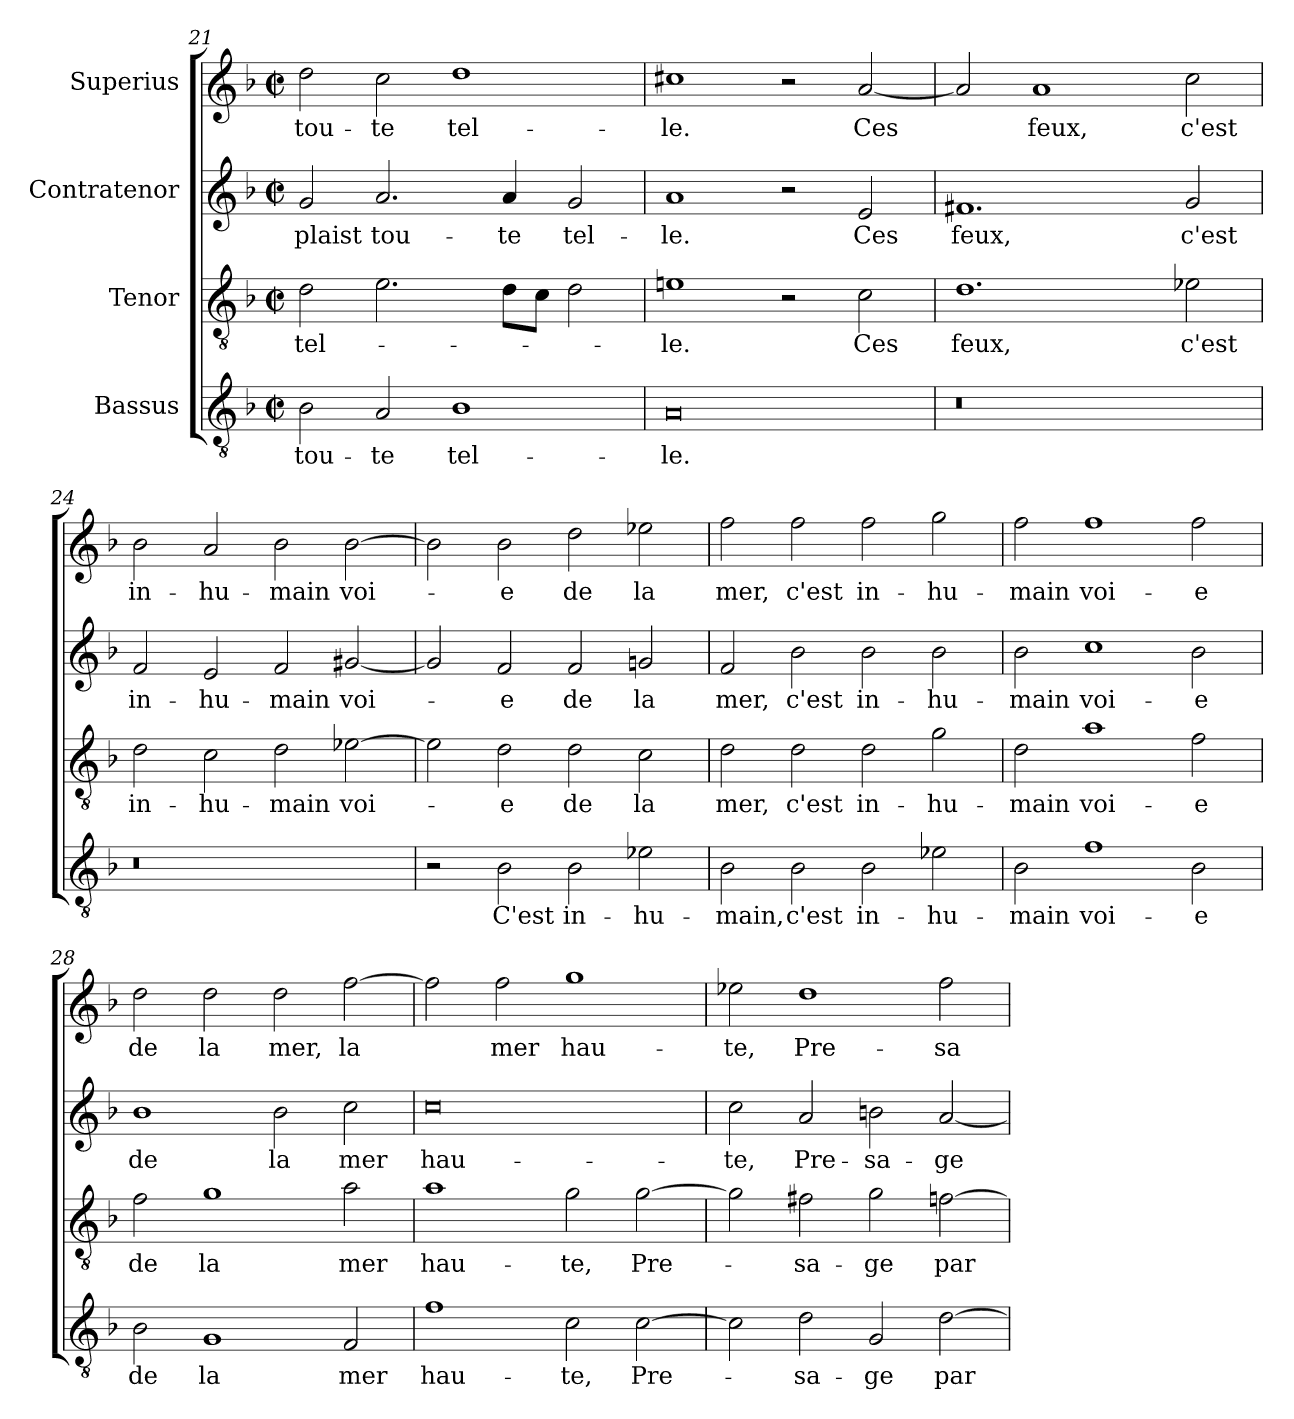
**kern	**text	**kern	**text	**kern	**text	**kern	**text
*part4	*part4	*part3	*part3	*part2	*part2	*part1	*part1
*staff4	*staff4	*staff3	*staff3	*staff2	*staff2	*staff1	*staff1
*I"Bassus	*	*I"Tenor	*	*I"Contratenor	*	*I"Superius	*
*clefGv2	*	*clefGv2	*	*clefG2	*	*clefG2	*
*k[b-]	*	*k[b-]	*	*k[b-]	*	*k[b-]	*
*F:	*	*F:	*	*F:	*	*F:	*
*M2/2	*	*M2/2	*	*M2/2	*	*M2/2	*
*met(c|)	*	*met(c|)	*	*met(c|)	*	*met(c|)	*
=21	=21	=21	=21	=21	=21	=21	=21
2B-\	tou-	2d\	tel-	2g/	plaist	2dd\	tou-
2A/	-te	2.e\	.	2.a/	tou-	2cc\	-te
1B-\	tel-	.	.	.	.	1dd\	tel-
.	.	8d\L	.	4a/	-te	.	.
.	.	8c\J	.	.	.	.	.
.	.	2d\	.	2g/	tel-	.	.
=22	=22	=22	=22	=22	=22	=22	=22
0A/	-le.	1en\	-le.	1a/	-le.	1cc#X\	-le.
.	.	2r	.	2r	.	2r	.
.	.	2c\	Ces	2e/	Ces	[2a/	Ces
=23	=23	=23	=23	=23	=23	=23	=23
!LO:N:vis=0	!	!	!	!	!	!	!
1r	.	1.d\	feux,	1.f#X/	feux,	2a/]	.
.	.	.	.	.	.	1a/	feux,
1ryy	.	.	.	.	.	.	.
.	.	2e-X\	c'est	2g/	c'est	2cc\	c'est
=24	=24	=24	=24	=24	=24	=24	=24
!LO:N:vis=0	!	!	!	!	!	!	!
1r	.	2d\	in-	2f/	in-	2b-\	in-
.	.	2c\	-hu-	2e/	-hu-	2a/	-hu-
1ryy	.	2d\	-main	2f/	-main	2b-\	-main
.	.	[2e-X\	voi-	[2g#X/	voi-	[2b-\	voi-
!!LO:LB:g=z
=25	=25	=25	=25	=25	=25	=25	=25
2r	.	2e-\]	.	2g#/]	.	2b-\]	.
2B-\	C'est	2d\	-e	2f/	-e	2b-\	-e
2B-\	in-	2d\	de	2f/	de	2dd\	de
2e-X\	-hu-	2c\	la	2gn/	la	2ee-X\	la
=26	=26	=26	=26	=26	=26	=26	=26
2B-\	-main,	2d\	mer,	2f/	mer,	2ff\	mer,
2B-\	c'est	2d\	c'est	2b-\	c'est	2ff\	c'est
2B-\	in-	2d\	in-	2b-\	in-	2ff\	in-
2e-X\	-hu-	2g\	-hu-	2b-\	-hu-	2gg\	-hu-
=27	=27	=27	=27	=27	=27	=27	=27
2B-\	-main	2d\	-main	2b-\	-main	2ff\	-main
1f\	voi-	1a\	voi-	1cc\	voi-	1ff\	voi-
2B-\	-e	2f\	-e	2b-\	-e	2ff\	-e
=28	=28	=28	=28	=28	=28	=28	=28
2B-\	de	2f\	de	1b-\	de	2dd\	de
1G/	la	1g\	la	.	.	2dd\	la
.	.	.	.	2b-\	la	2dd\	mer,
2F/	mer	2a\	mer	2cc\	mer	[2ff\	la
=29	=29	=29	=29	=29	=29	=29	=29
1f\	hau-	1a\	hau-	0cc\	hau-	2ff\]	.
.	.	.	.	.	.	2ff\	mer
2c\	-te,	2g\	-te,	.	.	1gg\	hau-
[2c\	Pre-	[2g\	Pre-	.	.	.	.
!!LO:LB:g=z
=30	=30	=30	=30	=30	=30	=30	=30
2c\]	.	2g\]	.	2cc\	-te,	2ee-X\	-te,
2d\	-sa-	2f#X\	-sa-	2a/	Pre-	1dd\	Pre-
2G/	-ge	2g\	-ge	2bn\	-sa-	.	.
[2d\	par	[2fn\	par	[2a/	-ge	2ff\	-sa-
=	=	=	=	=	=	=	=
*-	*-	*-	*-	*-	*-	*-	*-
